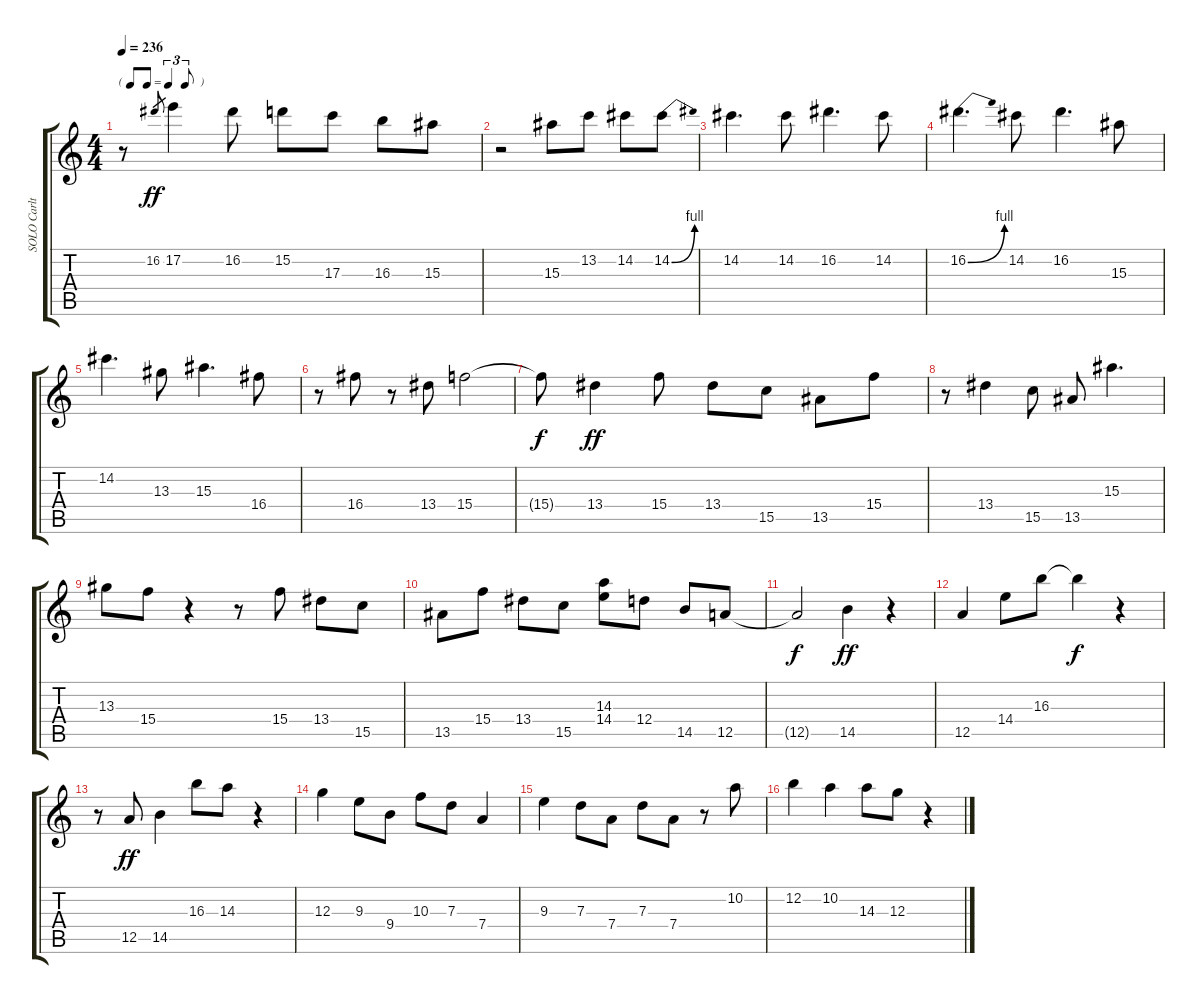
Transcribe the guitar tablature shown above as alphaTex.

\track ("SOLO Carlton" "SOLO Carlt") {instrument acousticguitarnylon}
\staff {score tabs}
\tuning (E4 B3 G3 D3 A2 E2) {hide}
\ts (4 4)
\tf triplet8th
\tempo 236
\clef g2
\ks c
r.8{dy ff} 16.2.8{gr} 17.2.4 16.2.8 15.2.8 17.3.8 16.3.8 15.3.8 |
r.2 15.3.8 13.2.8 14.2.8 14.2{be (bend 0 0 60 4)}.8 |
14.2.4{d} 14.2.8 16.2.4{d} 14.2.8 |
16.2{be (bend 0 0 60 4)}.4{d} 14.2.8 16.2.4{d} 15.3.8 |
14.2.4{d} 13.3.8 15.3.4{d} 16.4.8 |
r.8 16.4.8 r.8 13.4.8 15.4.2 |
15.4{t}.8{dy f} 13.4.4{dy ff} 15.4.8 13.4.8 15.5.8 13.5.8 15.4.8 |
r.8 13.4.4 15.5.8 13.5.8 15.3.4{d} |
13.3.8 15.4.8 r.4 r.8 15.4.8 13.4.8 15.5.8 |
13.5.8 15.4.8 13.4.8 15.5.8 (14.3 14.4).8 12.4.8 14.5.8 12.5.8 |
12.5{t}.2{dy f} 14.5.4{dy ff} r.4 |
12.5.4 14.4.8 16.3.8 16.3{t}.4{dy f} r.4 |
r.8 12.5.8{dy ff} 14.5.4 16.3.8 14.3.8 r.4 |
12.3.4 9.3.8 9.4.8 10.3.8 7.3.8 7.4.4 |
9.3.4 7.3.8 7.4.8 7.3.8 7.4.8 r.8 10.2.8 |
12.2.4 10.2.4 14.3.8 12.3.8 r.4
